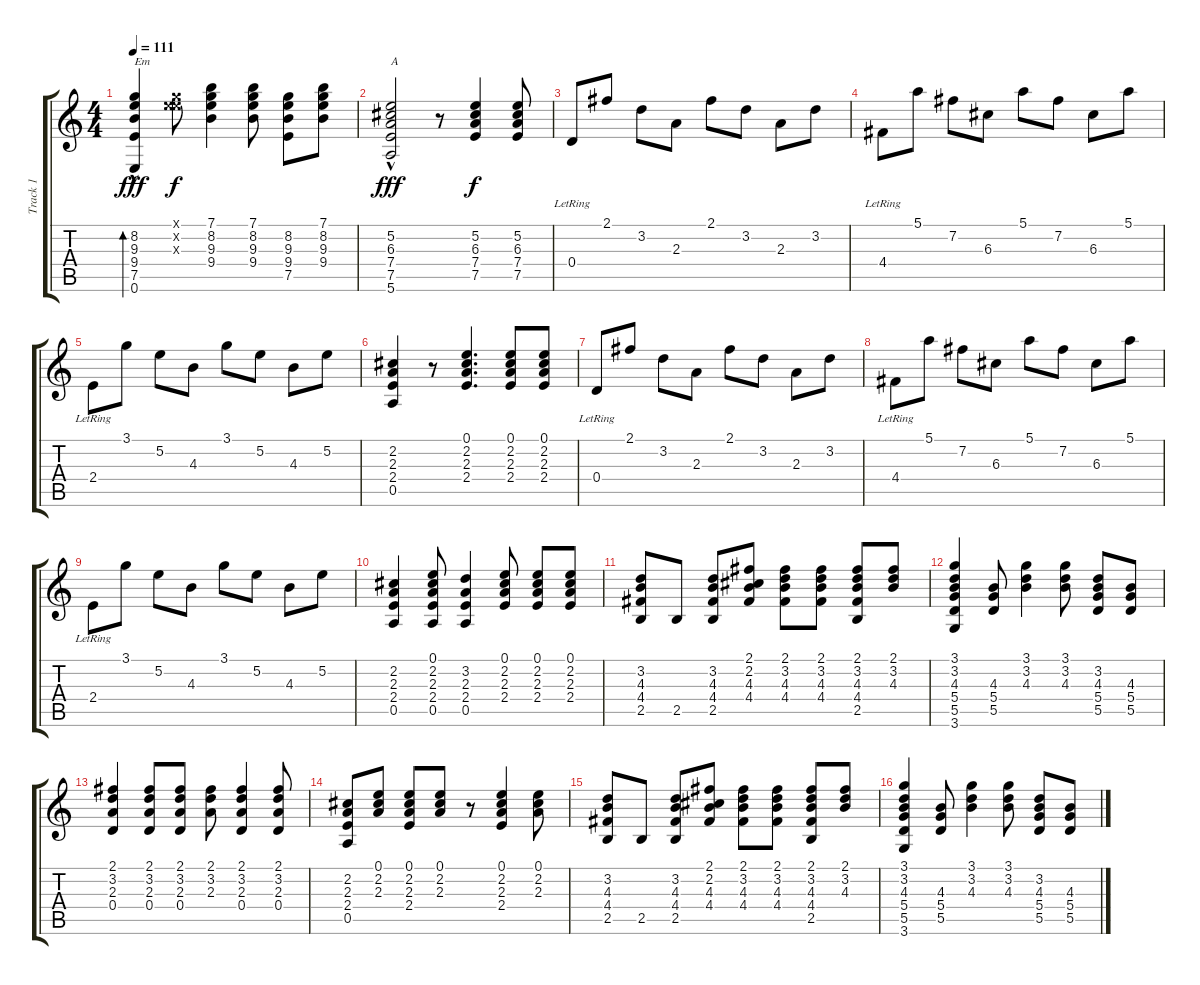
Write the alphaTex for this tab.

\track ("Track 1" "Track 1") {instrument acousticguitarsteel}
\staff {score tabs}
\tuning (E4 B3 G3 D3 A2 E2) {hide}
\ts (4 4)
\tempo 111
\clef g2
\ks c
(8.2 9.3{hac} 9.4 7.5 0.6).4{bd 480 txt "Em" dy fff} (0.1{x} 8.2{x} 9.3{x}).8{dy f volume 9} (7.1 8.2 9.3 9.4).4 (7.1 8.2 9.3 9.4).8 (8.2 9.3 9.4 7.5).8 (7.1 8.2 9.3 9.4).8 |
(5.2 6.3 7.4 7.5 5.6{hac}).2{txt "A" dy fff volume 12} r.8 (5.2 6.3 7.4 7.5).4{dy f volume 9} (5.2 6.3 7.4 7.5).8 |
0.4{lr}.8{volume 13} 2.1.8 3.2.8 2.3.8 2.1.8 3.2.8 2.3.8 3.2.8 |
4.4{lr}.8 5.1.8 7.2.8 6.3.8 5.1.8 7.2.8 6.3.8 5.1.8 |
2.4{lr}.8 3.1.8 5.2.8 4.3.8 3.1.8 5.2.8 4.3.8 5.2.8 |
(2.2 2.3 2.4 0.5).4 r.8 (0.1 2.2 2.3 2.4).4{d} (0.1 2.2 2.3 2.4).8 (0.1 2.2 2.3 2.4).8 |
0.4{lr}.8{volume 13} 2.1.8 3.2.8 2.3.8 2.1.8 3.2.8 2.3.8 3.2.8 |
4.4{lr}.8 5.1.8 7.2.8 6.3.8 5.1.8 7.2.8 6.3.8 5.1.8 |
2.4{lr}.8 3.1.8 5.2.8 4.3.8 3.1.8 5.2.8 4.3.8 5.2.8 |
(2.2 2.3 2.4 0.5).4{volume 16} (0.1 2.2 2.3 2.4 0.5).8 (3.2 2.3 2.4 0.5).4 (0.1 2.2 2.3 2.4).8 (0.1 2.2 2.3 2.4).8 (0.1 2.2 2.3 2.4).8 |
(3.2 4.3 4.4 2.5).8 2.5.8 (3.2 4.3 4.4 2.5).8 (2.1 2.2 4.3 4.4).8 (2.1 3.2 4.3 4.4).8 (2.1 3.2 4.3 4.4).8 (2.1 3.2 4.3 4.4 2.5).8 (2.1 3.2 4.3).8 |
(3.1 3.2 4.3 5.4 5.5 3.6).4 (4.3 5.4 5.5).8 (3.1 3.2 4.3).4 (3.1 3.2 4.3).8 (3.2 4.3 5.4 5.5).8 (4.3 5.4 5.5).8 |
(2.1 3.2 2.3 0.4).4{volume 11} (2.1 3.2 2.3 0.4).8 (2.1 3.2 2.3 0.4).8 (2.1 3.2 2.3).8 (2.1 3.2 2.3 0.4).4 (2.1 3.2 2.3 0.4).8 |
(2.2 2.3 2.4 0.5).8 (0.1 2.2 2.3).8 (0.1 2.2 2.3 2.4).8 (0.1 2.2 2.3).8 r.8 (0.1 2.2 2.3 2.4).4 (0.1 2.2 2.3).8 |
(3.2 4.3 4.4 2.5).8{volume 16} 2.5.8 (3.2 4.3 4.4 2.5).8 (2.1 2.2 4.3 4.4).8 (2.1 3.2 4.3 4.4).8 (2.1 3.2 4.3 4.4).8 (2.1 3.2 4.3 4.4 2.5).8 (2.1 3.2 4.3).8 |
(3.1 3.2 4.3 5.4 5.5 3.6).4 (4.3 5.4 5.5).8 (3.1 3.2 4.3).4 (3.1 3.2 4.3).8 (3.2 4.3 5.4 5.5).8 (4.3 5.4 5.5).8
